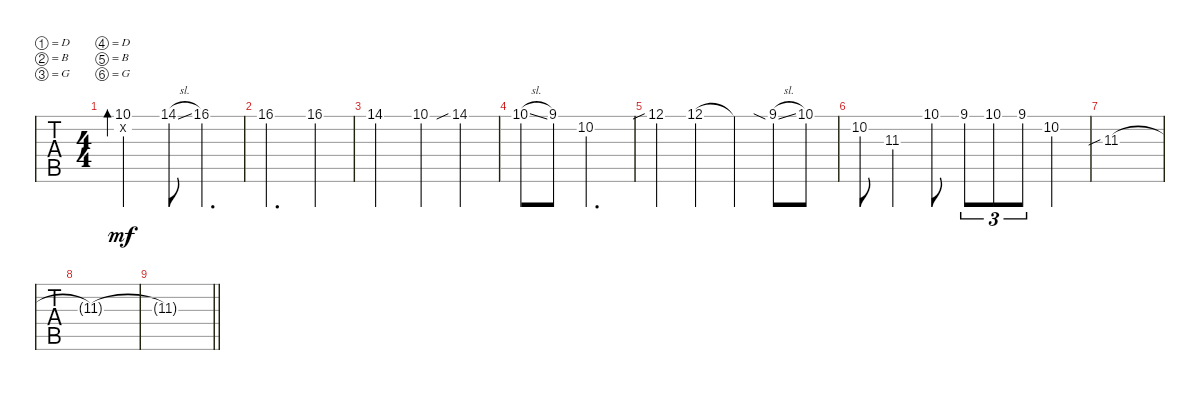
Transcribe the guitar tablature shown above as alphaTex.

\defaultSystemsLayout 4
\bracketExtendMode groupsimilarinstruments
\singleTrackTrackNamePolicy hidden
\multiTrackTrackNamePolicy hidden
\firstSystemTrackNameOrientation horizontal
\otherSystemsTrackNameOrientation horizontal
\track ("DOBRO JERRY" "DOBRO") {instrument acousticguitarsteel}
\staff {tabs}
\tuning (D4 B3 G3 D3 B2 G2)
\ts (4 4)
\tempo (120 hide)
\clef g2
\ks c
(10.1 0.2{x}).2{bd 375 dy mf} 14.1{sl}.8 16.1.4{d} |
16.1.2{d} 16.1.4 |
14.1.2 10.1.4 14.1{sib}.4 |
10.1{sl}.8 9.1.8 10.2.2{d} |
12.1{sib}.4 12.1.4 12.1{t}.4 9.1{sia sl}.8 10.1.8 |
10.2.8 11.3.4 10.1.8 9.1.8{tu (3 2)} 10.1.8{tu (3 2)} 9.1.8{tu (3 2)} 10.2.4 |
11.3{sib}.1 |
11.3{t}.1 |
\barLineRight lightlight
11.3{t}.1
